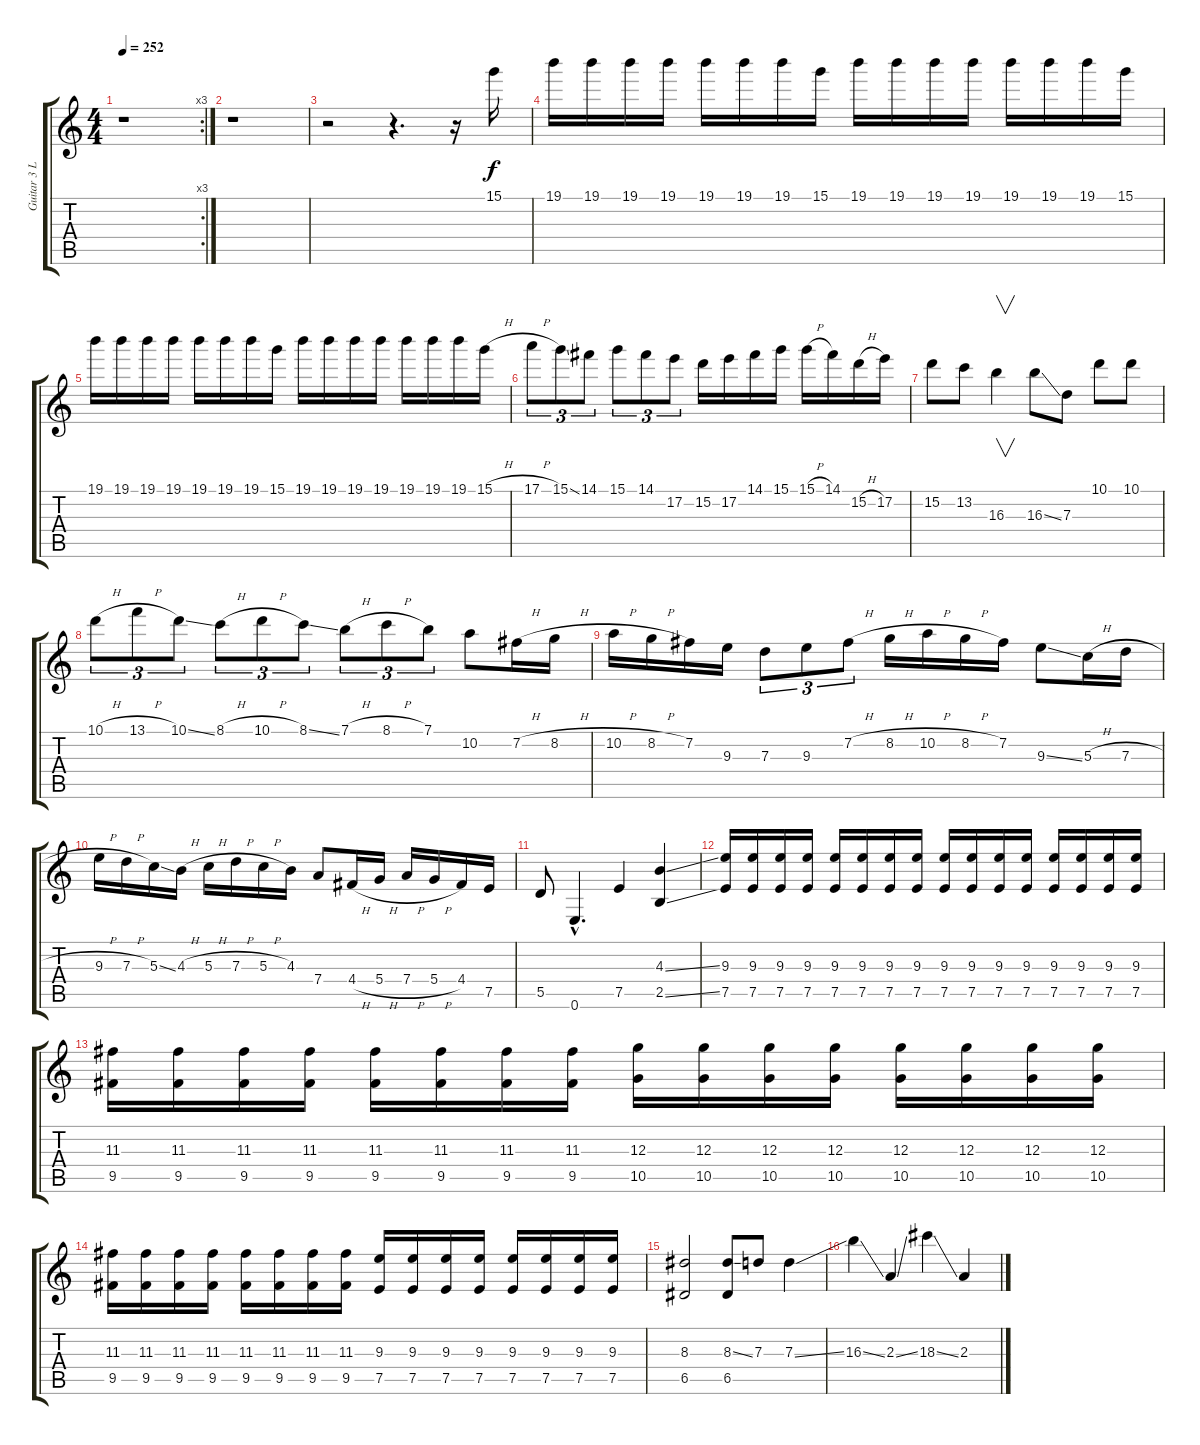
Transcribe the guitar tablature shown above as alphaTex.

\track ("Guitar 3 Lead" "Guitar 3 L") {instrument distortionguitar}
\staff {score tabs}
\tuning (E4 B3 G3 D3 A2 E2) {hide}
\rc 3
\ts (4 4)
\tempo 252
\clef g2
\ks c
r.1{dy f} |
r.1 |
r.2 r.4{d} r.16 15.1.16 |
19.1.16 19.1.16 19.1.16 19.1.16 19.1.16 19.1.16 19.1.16 15.1.16 19.1.16 19.1.16 19.1.16 19.1.16 19.1.16 19.1.16 19.1.16 15.1.16 |
19.1.16 19.1.16 19.1.16 19.1.16 19.1.16 19.1.16 19.1.16 15.1.16 19.1.16 19.1.16 19.1.16 19.1.16 19.1.16 19.1.16 19.1.16 15.1{h}.16 |
17.1{h}.8{tu (3 2)} 15.1{ss}.8{tu (3 2)} 14.1.8{tu (3 2)} 15.1.8{tu (3 2)} 14.1.8{tu (3 2)} 17.2.8{tu (3 2)} 15.2.16 17.2.16 14.1.16 15.1.16 15.1{h}.16 14.1.16 15.2{h}.16 17.2.16 |
15.2.8 13.2.8 16.3.4{v} 16.3{ss}.8 7.3.8 10.1.8 10.1.8 |
10.1{h}.8{tu (3 2)} 13.1{h}.8{tu (3 2)} 10.1{ss}.8{tu (3 2)} 8.1{h}.8{tu (3 2)} 10.1{h}.8{tu (3 2)} 8.1{ss}.8{tu (3 2)} 7.1{h}.8{tu (3 2)} 8.1{h}.8{tu (3 2)} 7.1.8{tu (3 2)} 10.2.8 7.2{h}.16 8.2{h}.16 |
10.2{h}.16 8.2{h}.16 7.2.16 9.3.16 7.3.8{tu (3 2)} 9.3.8{tu (3 2)} 7.2{h}.8{tu (3 2)} 8.2{h}.16 10.2{h}.16 8.2{h}.16 7.2.16 9.3{ss}.8 5.3{h}.16 7.3{h}.16 |
9.3{h}.16 7.3{h}.16 5.3{ss}.16 4.3{h}.16 5.3{h}.16 7.3{h}.16 5.3{h}.16 4.3.16 7.4.8 4.4{h}.16 5.4{h}.16 7.4{h}.16 5.4{h}.16 4.4.16 7.5.16 |
5.5.8 0.6{hac}.4{d} 7.5.4 (4.3{ss} 2.5{ss}).4 |
(9.3 7.5).16 (9.3 7.5).16 (9.3 7.5).16 (9.3 7.5).16 (9.3 7.5).16 (9.3 7.5).16 (9.3 7.5).16 (9.3 7.5).16 (9.3 7.5).16 (9.3 7.5).16 (9.3 7.5).16 (9.3 7.5).16 (9.3 7.5).16 (9.3 7.5).16 (9.3 7.5).16 (9.3 7.5).16 |
(11.3 9.5).16 (11.3 9.5).16 (11.3 9.5).16 (11.3 9.5).16 (11.3 9.5).16 (11.3 9.5).16 (11.3 9.5).16 (11.3 9.5).16 (12.3 10.5).16 (12.3 10.5).16 (12.3 10.5).16 (12.3 10.5).16 (12.3 10.5).16 (12.3 10.5).16 (12.3 10.5).16 (12.3 10.5).16 |
(11.3 9.5).16 (11.3 9.5).16 (11.3 9.5).16 (11.3 9.5).16 (11.3 9.5).16 (11.3 9.5).16 (11.3 9.5).16 (11.3 9.5).16 (9.3 7.5).16 (9.3 7.5).16 (9.3 7.5).16 (9.3 7.5).16 (9.3 7.5).16 (9.3 7.5).16 (9.3 7.5).16 (9.3 7.5).16 |
(8.3 6.5).2 (8.3{ss} 6.5).8 7.3.8 7.3{ss}.4 |
16.3{ss}.4 2.3{ss}.4 18.3{ss}.4 2.3{ss}.4
